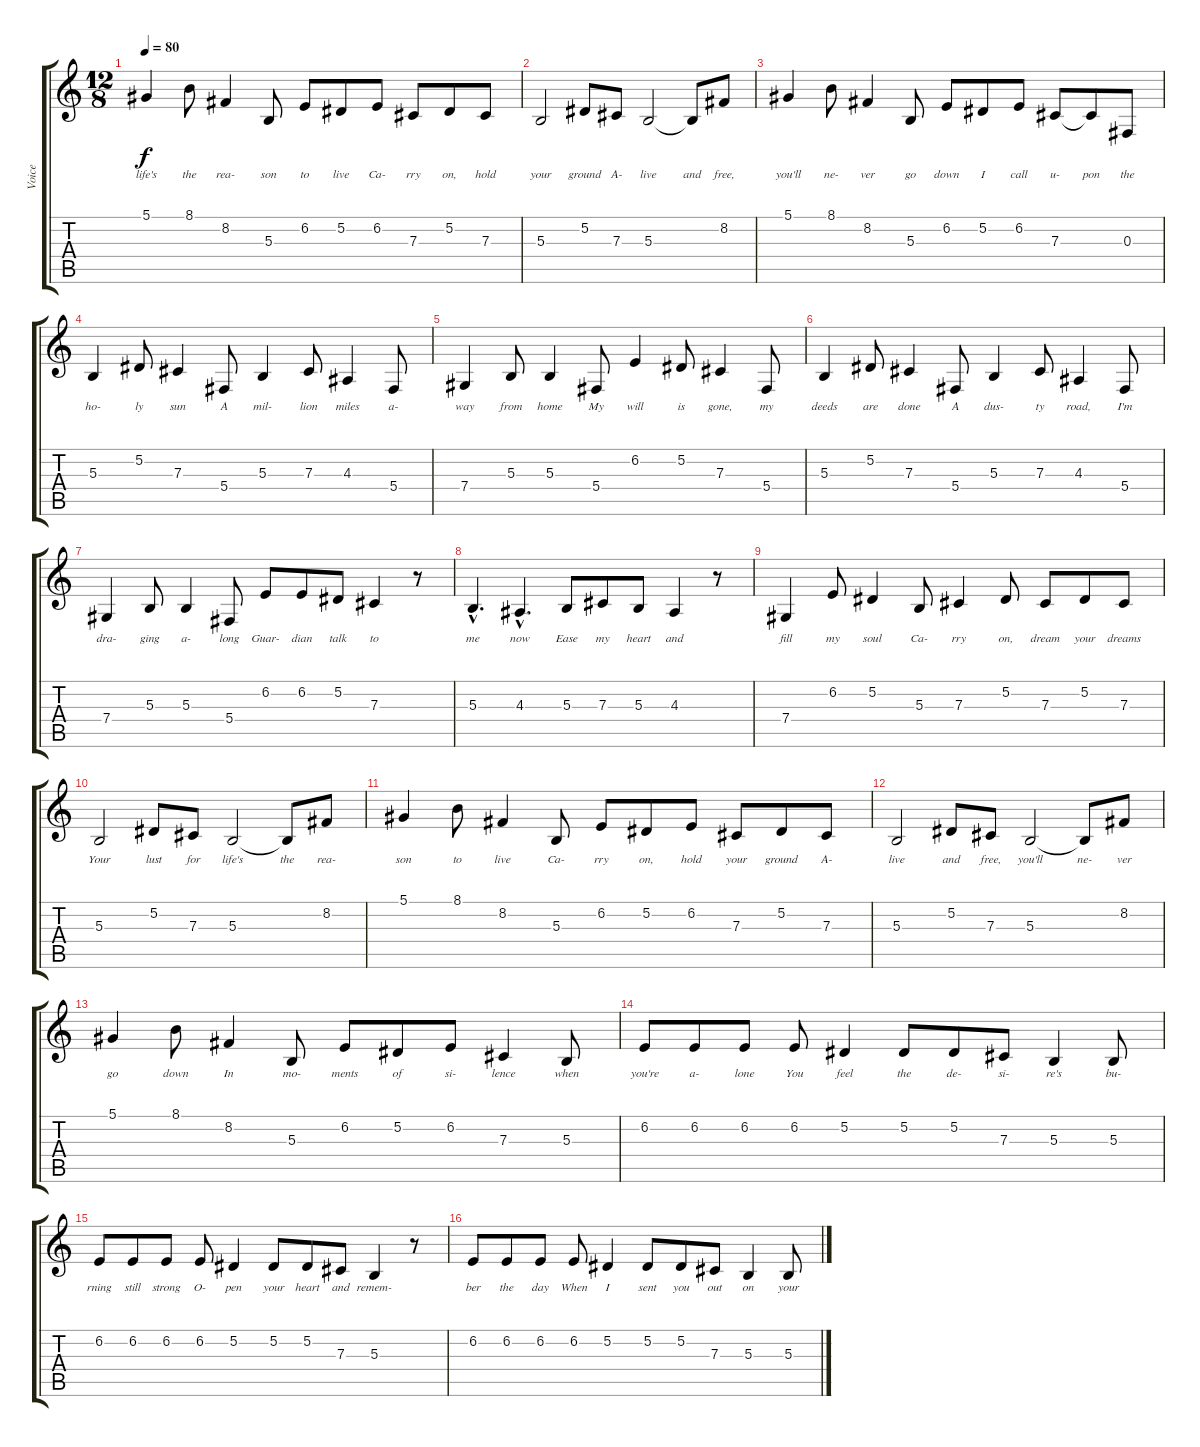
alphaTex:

\track ("Voice" "Voice") {instrument trumpet}
\staff {score tabs}
\tuning (Eb4 Bb3 Gb3 Db3 Ab2 Eb2) {hide}
\ts (12 8)
\tempo 80
\clef g2
\ks c
5.1.4{lyrics (0 "life's") lyrics (1 "") lyrics (2 "") lyrics (3 "") lyrics (4 "") dy f} 8.1.8{lyrics (0 "the") lyrics (1 "") lyrics (2 "") lyrics (3 "") lyrics (4 "")} 8.2.4{lyrics (0 "rea-") lyrics (1 "") lyrics (2 "") lyrics (3 "") lyrics (4 "")} 5.3.8{lyrics (0 "son") lyrics (1 "") lyrics (2 "") lyrics (3 "") lyrics (4 "")} 6.2.8{lyrics (0 "to") lyrics (1 "") lyrics (2 "") lyrics (3 "") lyrics (4 "")} 5.2.8{lyrics (0 "live") lyrics (1 "") lyrics (2 "") lyrics (3 "") lyrics (4 "")} 6.2.8{lyrics (0 "Ca-") lyrics (1 "") lyrics (2 "") lyrics (3 "") lyrics (4 "")} 7.3.8{lyrics (0 "rry") lyrics (1 "") lyrics (2 "") lyrics (3 "") lyrics (4 "")} 5.2.8{lyrics (0 "on,") lyrics (1 "") lyrics (2 "") lyrics (3 "") lyrics (4 "")} 7.3.8{lyrics (0 "hold") lyrics (1 "") lyrics (2 "") lyrics (3 "") lyrics (4 "")} |
5.3.2{lyrics (0 "your") lyrics (1 "") lyrics (2 "") lyrics (3 "") lyrics (4 "")} 5.2.8{lyrics (0 "ground") lyrics (1 "") lyrics (2 "") lyrics (3 "") lyrics (4 "")} 7.3.8{lyrics (0 "A-") lyrics (1 "") lyrics (2 "") lyrics (3 "") lyrics (4 "")} 5.3.2{lyrics (0 "live") lyrics (1 "") lyrics (2 "") lyrics (3 "") lyrics (4 "")} 5.3{t}.8{lyrics (0 "and") lyrics (1 "") lyrics (2 "") lyrics (3 "") lyrics (4 "")} 8.2.8{lyrics (0 "free,") lyrics (1 "") lyrics (2 "") lyrics (3 "") lyrics (4 "")} |
5.1.4{lyrics (0 "you'll") lyrics (1 "") lyrics (2 "") lyrics (3 "") lyrics (4 "")} 8.1.8{lyrics (0 "ne-") lyrics (1 "") lyrics (2 "") lyrics (3 "") lyrics (4 "")} 8.2.4{lyrics (0 "ver") lyrics (1 "") lyrics (2 "") lyrics (3 "") lyrics (4 "")} 5.3.8{lyrics (0 "go") lyrics (1 "") lyrics (2 "") lyrics (3 "") lyrics (4 "")} 6.2.8{lyrics (0 "down") lyrics (1 "") lyrics (2 "") lyrics (3 "") lyrics (4 "")} 5.2.8{lyrics (0 "I") lyrics (1 "") lyrics (2 "") lyrics (3 "") lyrics (4 "")} 6.2.8{lyrics (0 "call") lyrics (1 "") lyrics (2 "") lyrics (3 "") lyrics (4 "")} 7.3.8{lyrics (0 "u-") lyrics (1 "") lyrics (2 "") lyrics (3 "") lyrics (4 "")} 7.3{t}.8{lyrics (0 "pon") lyrics (1 "") lyrics (2 "") lyrics (3 "") lyrics (4 "")} 0.3.8{lyrics (0 "the") lyrics (1 "") lyrics (2 "") lyrics (3 "") lyrics (4 "")} |
5.3.4{lyrics (0 "ho-") lyrics (1 "") lyrics (2 "") lyrics (3 "") lyrics (4 "")} 5.2.8{lyrics (0 "ly") lyrics (1 "") lyrics (2 "") lyrics (3 "") lyrics (4 "")} 7.3.4{lyrics (0 "sun") lyrics (1 "") lyrics (2 "") lyrics (3 "") lyrics (4 "")} 5.4.8{lyrics (0 "A") lyrics (1 "") lyrics (2 "") lyrics (3 "") lyrics (4 "")} 5.3.4{lyrics (0 "mil-") lyrics (1 "") lyrics (2 "") lyrics (3 "") lyrics (4 "")} 7.3.8{lyrics (0 "lion") lyrics (1 "") lyrics (2 "") lyrics (3 "") lyrics (4 "")} 4.3.4{lyrics (0 "miles") lyrics (1 "") lyrics (2 "") lyrics (3 "") lyrics (4 "")} 5.4.8{lyrics (0 "a-") lyrics (1 "") lyrics (2 "") lyrics (3 "") lyrics (4 "")} |
7.4.4{lyrics (0 "way") lyrics (1 "") lyrics (2 "") lyrics (3 "") lyrics (4 "")} 5.3.8{lyrics (0 "from") lyrics (1 "") lyrics (2 "") lyrics (3 "") lyrics (4 "")} 5.3.4{lyrics (0 "home") lyrics (1 "") lyrics (2 "") lyrics (3 "") lyrics (4 "")} 5.4.8{lyrics (0 "My") lyrics (1 "") lyrics (2 "") lyrics (3 "") lyrics (4 "")} 6.2.4{lyrics (0 "will") lyrics (1 "") lyrics (2 "") lyrics (3 "") lyrics (4 "")} 5.2.8{lyrics (0 "is") lyrics (1 "") lyrics (2 "") lyrics (3 "") lyrics (4 "")} 7.3.4{lyrics (0 "gone,") lyrics (1 "") lyrics (2 "") lyrics (3 "") lyrics (4 "")} 5.4.8{lyrics (0 "my") lyrics (1 "") lyrics (2 "") lyrics (3 "") lyrics (4 "")} |
5.3.4{lyrics (0 "deeds") lyrics (1 "") lyrics (2 "") lyrics (3 "") lyrics (4 "")} 5.2.8{lyrics (0 "are") lyrics (1 "") lyrics (2 "") lyrics (3 "") lyrics (4 "")} 7.3.4{lyrics (0 "done") lyrics (1 "") lyrics (2 "") lyrics (3 "") lyrics (4 "")} 5.4.8{lyrics (0 "A") lyrics (1 "") lyrics (2 "") lyrics (3 "") lyrics (4 "")} 5.3.4{lyrics (0 "dus-") lyrics (1 "") lyrics (2 "") lyrics (3 "") lyrics (4 "")} 7.3.8{lyrics (0 "ty") lyrics (1 "") lyrics (2 "") lyrics (3 "") lyrics (4 "")} 4.3.4{lyrics (0 "road,") lyrics (1 "") lyrics (2 "") lyrics (3 "") lyrics (4 "")} 5.4.8{lyrics (0 "I'm") lyrics (1 "") lyrics (2 "") lyrics (3 "") lyrics (4 "")} |
7.4.4{lyrics (0 "dra-") lyrics (1 "") lyrics (2 "") lyrics (3 "") lyrics (4 "")} 5.3.8{lyrics (0 "ging") lyrics (1 "") lyrics (2 "") lyrics (3 "") lyrics (4 "")} 5.3.4{lyrics (0 "a-") lyrics (1 "") lyrics (2 "") lyrics (3 "") lyrics (4 "")} 5.4.8{lyrics (0 "long") lyrics (1 "") lyrics (2 "") lyrics (3 "") lyrics (4 "")} 6.2.8{lyrics (0 "Guar-") lyrics (1 "") lyrics (2 "") lyrics (3 "") lyrics (4 "")} 6.2.8{lyrics (0 "dian") lyrics (1 "") lyrics (2 "") lyrics (3 "") lyrics (4 "")} 5.2.8{lyrics (0 "talk") lyrics (1 "") lyrics (2 "") lyrics (3 "") lyrics (4 "")} 7.3.4{lyrics (0 "to") lyrics (1 "") lyrics (2 "") lyrics (3 "") lyrics (4 "")} r.8 |
5.3{hac}.4{d lyrics (0 "me") lyrics (1 "") lyrics (2 "") lyrics (3 "") lyrics (4 "")} 4.3{hac}.4{d lyrics (0 "now") lyrics (1 "") lyrics (2 "") lyrics (3 "") lyrics (4 "")} 5.3.8{lyrics (0 "Ease") lyrics (1 "") lyrics (2 "") lyrics (3 "") lyrics (4 "")} 7.3.8{lyrics (0 "my") lyrics (1 "") lyrics (2 "") lyrics (3 "") lyrics (4 "")} 5.3.8{lyrics (0 "heart") lyrics (1 "") lyrics (2 "") lyrics (3 "") lyrics (4 "")} 4.3.4{lyrics (0 "and") lyrics (1 "") lyrics (2 "") lyrics (3 "") lyrics (4 "")} r.8 |
7.4.4{lyrics (0 "fill") lyrics (1 "") lyrics (2 "") lyrics (3 "") lyrics (4 "")} 6.2.8{lyrics (0 "my") lyrics (1 "") lyrics (2 "") lyrics (3 "") lyrics (4 "")} 5.2.4{lyrics (0 "soul") lyrics (1 "") lyrics (2 "") lyrics (3 "") lyrics (4 "")} 5.3.8{lyrics (0 "Ca-") lyrics (1 "") lyrics (2 "") lyrics (3 "") lyrics (4 "")} 7.3.4{lyrics (0 "rry") lyrics (1 "") lyrics (2 "") lyrics (3 "") lyrics (4 "")} 5.2.8{lyrics (0 "on,") lyrics (1 "") lyrics (2 "") lyrics (3 "") lyrics (4 "")} 7.3.8{lyrics (0 "dream") lyrics (1 "") lyrics (2 "") lyrics (3 "") lyrics (4 "")} 5.2.8{lyrics (0 "your") lyrics (1 "") lyrics (2 "") lyrics (3 "") lyrics (4 "")} 7.3.8{lyrics (0 "dreams") lyrics (1 "") lyrics (2 "") lyrics (3 "") lyrics (4 "")} |
5.3.2{lyrics (0 "Your") lyrics (1 "") lyrics (2 "") lyrics (3 "") lyrics (4 "")} 5.2.8{lyrics (0 "lust") lyrics (1 "") lyrics (2 "") lyrics (3 "") lyrics (4 "")} 7.3.8{lyrics (0 "for") lyrics (1 "") lyrics (2 "") lyrics (3 "") lyrics (4 "")} 5.3.2{lyrics (0 "life's") lyrics (1 "") lyrics (2 "") lyrics (3 "") lyrics (4 "")} 5.3{t}.8{lyrics (0 "the") lyrics (1 "") lyrics (2 "") lyrics (3 "") lyrics (4 "")} 8.2.8{lyrics (0 "rea-") lyrics (1 "") lyrics (2 "") lyrics (3 "") lyrics (4 "")} |
5.1.4{lyrics (0 "son") lyrics (1 "") lyrics (2 "") lyrics (3 "") lyrics (4 "")} 8.1.8{lyrics (0 "to") lyrics (1 "") lyrics (2 "") lyrics (3 "") lyrics (4 "")} 8.2.4{lyrics (0 "live") lyrics (1 "") lyrics (2 "") lyrics (3 "") lyrics (4 "")} 5.3.8{lyrics (0 "Ca-") lyrics (1 "") lyrics (2 "") lyrics (3 "") lyrics (4 "")} 6.2.8{lyrics (0 "rry") lyrics (1 "") lyrics (2 "") lyrics (3 "") lyrics (4 "")} 5.2.8{lyrics (0 "on,") lyrics (1 "") lyrics (2 "") lyrics (3 "") lyrics (4 "")} 6.2.8{lyrics (0 "hold") lyrics (1 "") lyrics (2 "") lyrics (3 "") lyrics (4 "")} 7.3.8{lyrics (0 "your") lyrics (1 "") lyrics (2 "") lyrics (3 "") lyrics (4 "")} 5.2.8{lyrics (0 "ground") lyrics (1 "") lyrics (2 "") lyrics (3 "") lyrics (4 "")} 7.3.8{lyrics (0 "A-") lyrics (1 "") lyrics (2 "") lyrics (3 "") lyrics (4 "")} |
5.3.2{lyrics (0 "live") lyrics (1 "") lyrics (2 "") lyrics (3 "") lyrics (4 "")} 5.2.8{lyrics (0 "and") lyrics (1 "") lyrics (2 "") lyrics (3 "") lyrics (4 "")} 7.3.8{lyrics (0 "free,") lyrics (1 "") lyrics (2 "") lyrics (3 "") lyrics (4 "")} 5.3.2{lyrics (0 "you'll") lyrics (1 "") lyrics (2 "") lyrics (3 "") lyrics (4 "")} 5.3{t}.8{lyrics (0 "ne-") lyrics (1 "") lyrics (2 "") lyrics (3 "") lyrics (4 "")} 8.2.8{lyrics (0 "ver") lyrics (1 "") lyrics (2 "") lyrics (3 "") lyrics (4 "")} |
5.1.4{lyrics (0 "go") lyrics (1 "") lyrics (2 "") lyrics (3 "") lyrics (4 "")} 8.1.8{lyrics (0 "down") lyrics (1 "") lyrics (2 "") lyrics (3 "") lyrics (4 "")} 8.2.4{lyrics (0 "In") lyrics (1 "") lyrics (2 "") lyrics (3 "") lyrics (4 "")} 5.3.8{lyrics (0 "mo-") lyrics (1 "") lyrics (2 "") lyrics (3 "") lyrics (4 "")} 6.2.8{lyrics (0 "ments") lyrics (1 "") lyrics (2 "") lyrics (3 "") lyrics (4 "")} 5.2.8{lyrics (0 "of") lyrics (1 "") lyrics (2 "") lyrics (3 "") lyrics (4 "")} 6.2.8{lyrics (0 "si-") lyrics (1 "") lyrics (2 "") lyrics (3 "") lyrics (4 "")} 7.3.4{lyrics (0 "lence") lyrics (1 "") lyrics (2 "") lyrics (3 "") lyrics (4 "")} 5.3.8{lyrics (0 "when") lyrics (1 "") lyrics (2 "") lyrics (3 "") lyrics (4 "")} |
6.2.8{lyrics (0 "you're") lyrics (1 "") lyrics (2 "") lyrics (3 "") lyrics (4 "")} 6.2.8{lyrics (0 "a-") lyrics (1 "") lyrics (2 "") lyrics (3 "") lyrics (4 "")} 6.2.8{lyrics (0 "lone") lyrics (1 "") lyrics (2 "") lyrics (3 "") lyrics (4 "")} 6.2.8{lyrics (0 "You") lyrics (1 "") lyrics (2 "") lyrics (3 "") lyrics (4 "")} 5.2.4{lyrics (0 "feel") lyrics (1 "") lyrics (2 "") lyrics (3 "") lyrics (4 "")} 5.2.8{lyrics (0 "the") lyrics (1 "") lyrics (2 "") lyrics (3 "") lyrics (4 "")} 5.2.8{lyrics (0 "de-") lyrics (1 "") lyrics (2 "") lyrics (3 "") lyrics (4 "")} 7.3.8{lyrics (0 "si-") lyrics (1 "") lyrics (2 "") lyrics (3 "") lyrics (4 "")} 5.3.4{lyrics (0 "re's") lyrics (1 "") lyrics (2 "") lyrics (3 "") lyrics (4 "")} 5.3.8{lyrics (0 "bu-") lyrics (1 "") lyrics (2 "") lyrics (3 "") lyrics (4 "")} |
6.2.8{lyrics (0 "rning") lyrics (1 "") lyrics (2 "") lyrics (3 "") lyrics (4 "")} 6.2.8{lyrics (0 "still") lyrics (1 "") lyrics (2 "") lyrics (3 "") lyrics (4 "")} 6.2.8{lyrics (0 "strong") lyrics (1 "") lyrics (2 "") lyrics (3 "") lyrics (4 "")} 6.2.8{lyrics (0 "O-") lyrics (1 "") lyrics (2 "") lyrics (3 "") lyrics (4 "")} 5.2.4{lyrics (0 "pen") lyrics (1 "") lyrics (2 "") lyrics (3 "") lyrics (4 "")} 5.2.8{lyrics (0 "your") lyrics (1 "") lyrics (2 "") lyrics (3 "") lyrics (4 "")} 5.2.8{lyrics (0 "heart") lyrics (1 "") lyrics (2 "") lyrics (3 "") lyrics (4 "")} 7.3.8{lyrics (0 "and") lyrics (1 "") lyrics (2 "") lyrics (3 "") lyrics (4 "")} 5.3.4{lyrics (0 "remem-") lyrics (1 "") lyrics (2 "") lyrics (3 "") lyrics (4 "")} r.8 |
6.2.8{lyrics (0 "ber") lyrics (1 "") lyrics (2 "") lyrics (3 "") lyrics (4 "")} 6.2.8{lyrics (0 "the") lyrics (1 "") lyrics (2 "") lyrics (3 "") lyrics (4 "")} 6.2.8{lyrics (0 "day") lyrics (1 "") lyrics (2 "") lyrics (3 "") lyrics (4 "")} 6.2.8{lyrics (0 "When") lyrics (1 "") lyrics (2 "") lyrics (3 "") lyrics (4 "")} 5.2.4{lyrics (0 "I") lyrics (1 "") lyrics (2 "") lyrics (3 "") lyrics (4 "")} 5.2.8{lyrics (0 "sent") lyrics (1 "") lyrics (2 "") lyrics (3 "") lyrics (4 "")} 5.2.8{lyrics (0 "you") lyrics (1 "") lyrics (2 "") lyrics (3 "") lyrics (4 "")} 7.3.8{lyrics (0 "out") lyrics (1 "") lyrics (2 "") lyrics (3 "") lyrics (4 "")} 5.3.4{lyrics (0 "on") lyrics (1 "") lyrics (2 "") lyrics (3 "") lyrics (4 "")} 5.3.8{lyrics (0 "your") lyrics (1 "") lyrics (2 "") lyrics (3 "") lyrics (4 "")}
